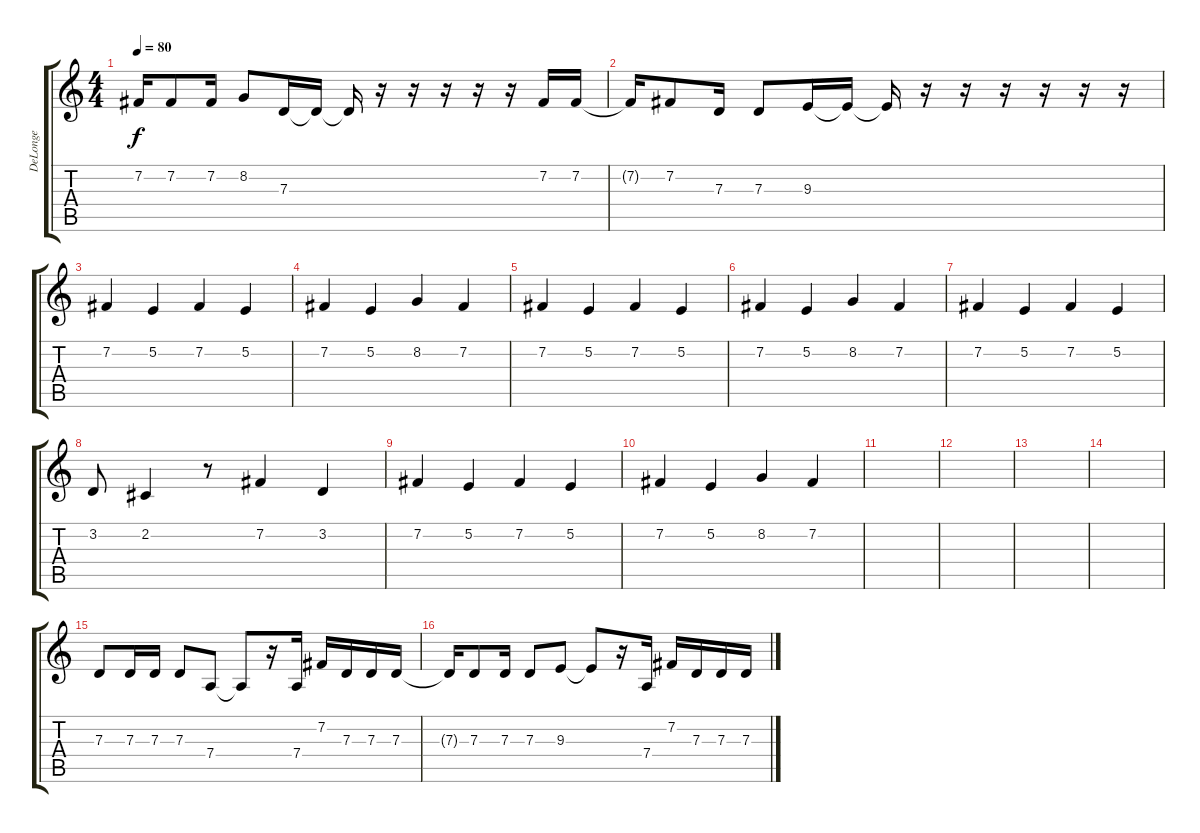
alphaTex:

\track ("DeLonge" "DeLonge") {instrument electricgrandpiano}
\staff {score tabs}
\tuning (E4 B3 G3 D3 A2 E2) {hide}
\ts (4 4)
\tempo 80
\clef g2
\ks c
7.2{t}.16{dy f} 7.2.8 7.2.16 8.2.8 7.3.16 7.3{t}.16 7.3{t}.16 r.16 r.16 r.16 r.16 r.16 7.2.16 7.2.16 |
7.2{t}.16 7.2.8 7.3.16 7.3.8 9.3.16 9.3{t}.16 9.3{t}.16 r.16 r.16 r.16 r.16 r.16 r.16 |
7.2.4 5.2.4 7.2.4 5.2.4 |
7.2.4 5.2.4 8.2.4 7.2.4 |
7.2.4 5.2.4 7.2.4 5.2.4 |
7.2.4 5.2.4 8.2.4 7.2.4 |
7.2.4 5.2.4 7.2.4 5.2.4 |
3.2.8 2.2.4 r.8 7.2.4 3.2.4 |
7.2.4 5.2.4 7.2.4 5.2.4 |
7.2.4 5.2.4 8.2.4 7.2.4 |
|
|
|
|
7.3.8 7.3.16 7.3.16 7.3.8 7.4.8 7.4{t}.8 r.16 7.4.16 7.2.16 7.3.16 7.3.16 7.3.16 |
7.3{t}.16 7.3.8 7.3.16 7.3.8 9.3.8 9.3{t}.8 r.16 7.4.16 7.2.16 7.3.16 7.3.16 7.3.16
